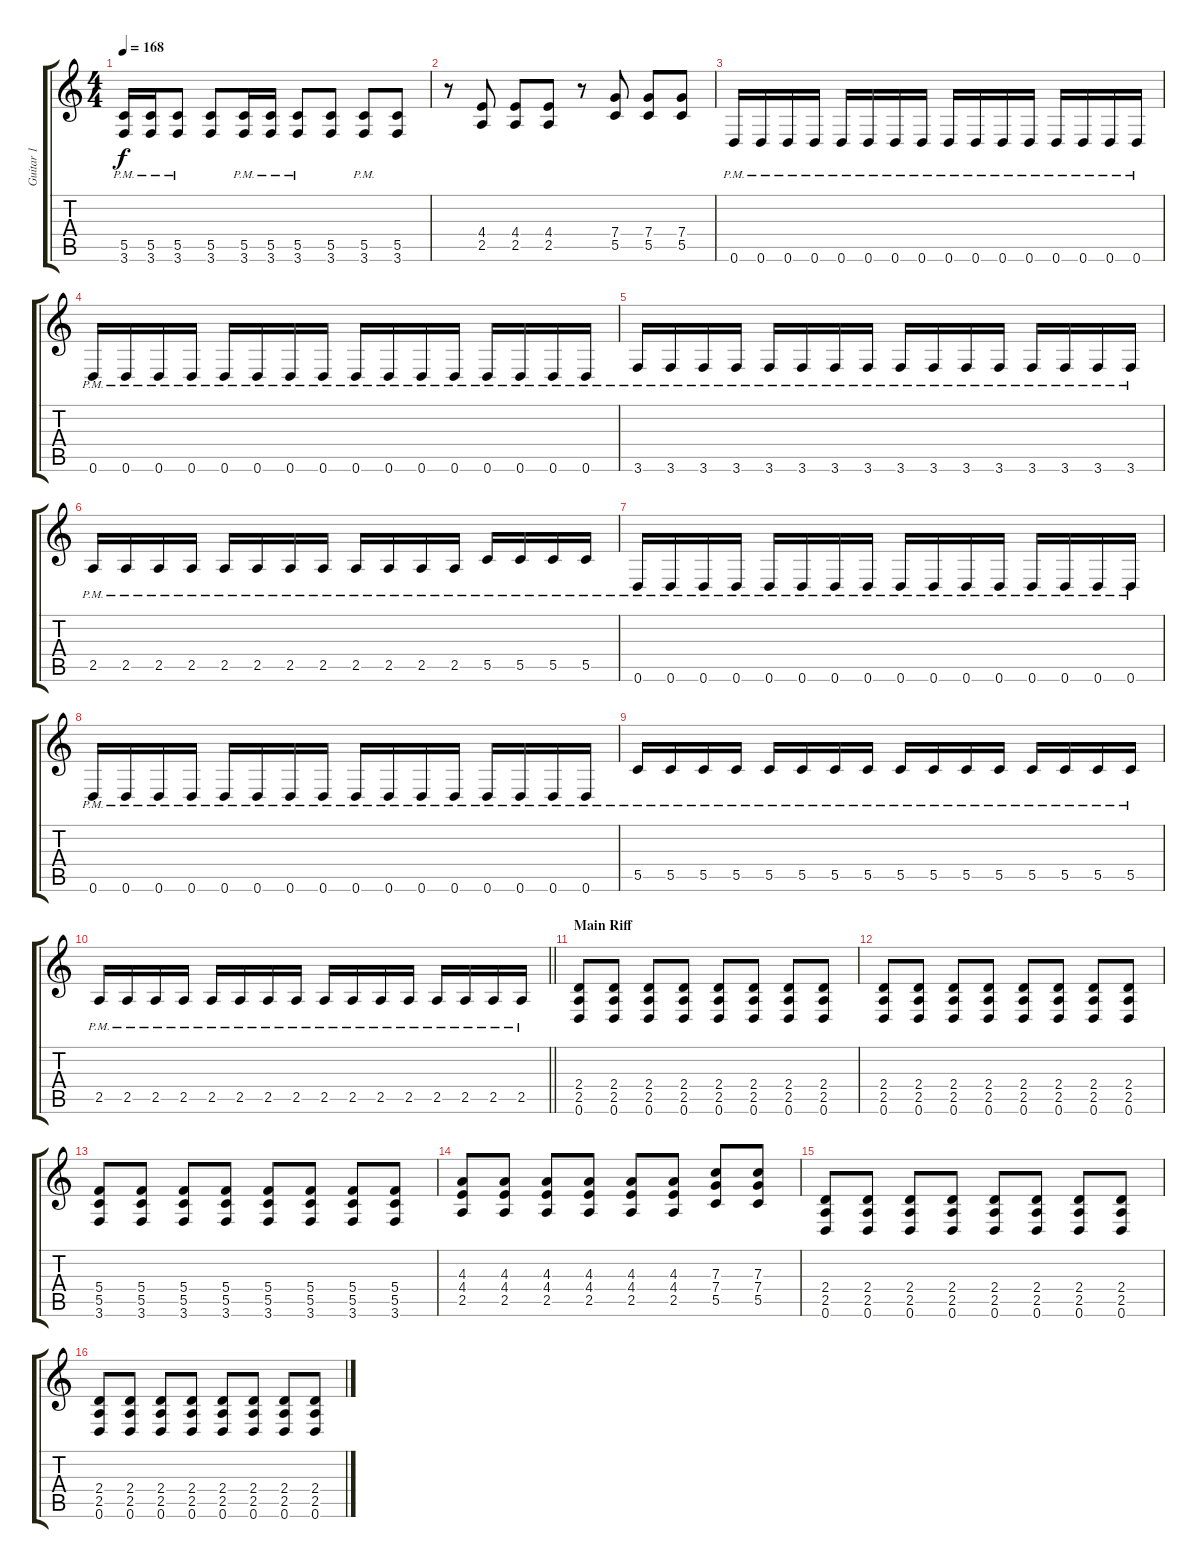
\track ("Guitar 1" "Guitar 1") {instrument distortionguitar}
\staff {score tabs}
\tuning (D4 A3 F3 C3 G2 D2) {hide}
\ts (4 4)
\tempo 168
\clef g2
\ks c
(5.5 3.6{pm}).16{dy f} (5.5 3.6{pm}).16 (5.5 3.6{pm}).8 (5.5 3.6).8 (5.5 3.6{pm}).16 (5.5 3.6{pm}).16 (5.5 3.6{pm}).8 (5.5 3.6).8 (5.5 3.6{pm}).8 (5.5 3.6).8 |
r.8 (4.4 2.5).8 (4.4 2.5).8 (4.4 2.5).8 r.8 (7.4 5.5).8 (7.4 5.5).8 (7.4 5.5).8 |
0.6{pm}.16 0.6{pm}.16 0.6{pm}.16 0.6{pm}.16 0.6{pm}.16 0.6{pm}.16 0.6{pm}.16 0.6{pm}.16 0.6{pm}.16 0.6{pm}.16 0.6{pm}.16 0.6{pm}.16 0.6{pm}.16 0.6{pm}.16 0.6{pm}.16 0.6{pm}.16 |
0.6{pm}.16 0.6{pm}.16 0.6{pm}.16 0.6{pm}.16 0.6{pm}.16 0.6{pm}.16 0.6{pm}.16 0.6{pm}.16 0.6{pm}.16 0.6{pm}.16 0.6{pm}.16 0.6{pm}.16 0.6{pm}.16 0.6{pm}.16 0.6{pm}.16 0.6{pm}.16 |
3.6{pm}.16 3.6{pm}.16 3.6{pm}.16 3.6{pm}.16 3.6{pm}.16 3.6{pm}.16 3.6{pm}.16 3.6{pm}.16 3.6{pm}.16 3.6{pm}.16 3.6{pm}.16 3.6{pm}.16 3.6{pm}.16 3.6{pm}.16 3.6{pm}.16 3.6{pm}.16 |
2.5{pm}.16 2.5{pm}.16 2.5{pm}.16 2.5{pm}.16 2.5{pm}.16 2.5{pm}.16 2.5{pm}.16 2.5{pm}.16 2.5{pm}.16 2.5{pm}.16 2.5{pm}.16 2.5{pm}.16 5.5{pm}.16 5.5{pm}.16 5.5{pm}.16 5.5{pm}.16 |
0.6{pm}.16 0.6{pm}.16 0.6{pm}.16 0.6{pm}.16 0.6{pm}.16 0.6{pm}.16 0.6{pm}.16 0.6{pm}.16 0.6{pm}.16 0.6{pm}.16 0.6{pm}.16 0.6{pm}.16 0.6{pm}.16 0.6{pm}.16 0.6{pm}.16 0.6{pm}.16 |
0.6{pm}.16 0.6{pm}.16 0.6{pm}.16 0.6{pm}.16 0.6{pm}.16 0.6{pm}.16 0.6{pm}.16 0.6{pm}.16 0.6{pm}.16 0.6{pm}.16 0.6{pm}.16 0.6{pm}.16 0.6{pm}.16 0.6{pm}.16 0.6{pm}.16 0.6{pm}.16 |
5.5{pm}.16 5.5{pm}.16 5.5{pm}.16 5.5{pm}.16 5.5{pm}.16 5.5{pm}.16 5.5{pm}.16 5.5{pm}.16 5.5{pm}.16 5.5{pm}.16 5.5{pm}.16 5.5{pm}.16 5.5{pm}.16 5.5{pm}.16 5.5{pm}.16 5.5{pm}.16 |
\barLineRight lightlight
2.5{pm}.16 2.5{pm}.16 2.5{pm}.16 2.5{pm}.16 2.5{pm}.16 2.5{pm}.16 2.5{pm}.16 2.5{pm}.16 2.5{pm}.16 2.5{pm}.16 2.5{pm}.16 2.5{pm}.16 2.5{pm}.16 2.5{pm}.16 2.5{pm}.16 2.5{pm}.16 |
\section ("" "Main Riff")
(2.4 2.5 0.6).8{volume 14} (2.4 2.5 0.6).8 (2.4 2.5 0.6).8 (2.4 2.5 0.6).8 (2.4 2.5 0.6).8 (2.4 2.5 0.6).8 (2.4 2.5 0.6).8 (2.4 2.5 0.6).8 |
(2.4 2.5 0.6).8 (2.4 2.5 0.6).8 (2.4 2.5 0.6).8 (2.4 2.5 0.6).8 (2.4 2.5 0.6).8 (2.4 2.5 0.6).8 (2.4 2.5 0.6).8 (2.4 2.5 0.6).8 |
(5.4 5.5 3.6).8 (5.4 5.5 3.6).8 (5.4 5.5 3.6).8 (5.4 5.5 3.6).8 (5.4 5.5 3.6).8 (5.4 5.5 3.6).8 (5.4 5.5 3.6).8 (5.4 5.5 3.6).8 |
(4.3 4.4 2.5).8 (4.3 4.4 2.5).8 (4.3 4.4 2.5).8 (4.3 4.4 2.5).8 (4.3 4.4 2.5).8 (4.3 4.4 2.5).8 (7.3 7.4 5.5).8 (7.3 7.4 5.5).8 |
(2.4 2.5 0.6).8 (2.4 2.5 0.6).8 (2.4 2.5 0.6).8 (2.4 2.5 0.6).8 (2.4 2.5 0.6).8 (2.4 2.5 0.6).8 (2.4 2.5 0.6).8 (2.4 2.5 0.6).8 |
(2.4 2.5 0.6).8 (2.4 2.5 0.6).8 (2.4 2.5 0.6).8 (2.4 2.5 0.6).8 (2.4 2.5 0.6).8 (2.4 2.5 0.6).8 (2.4 2.5 0.6).8 (2.4 2.5 0.6).8
